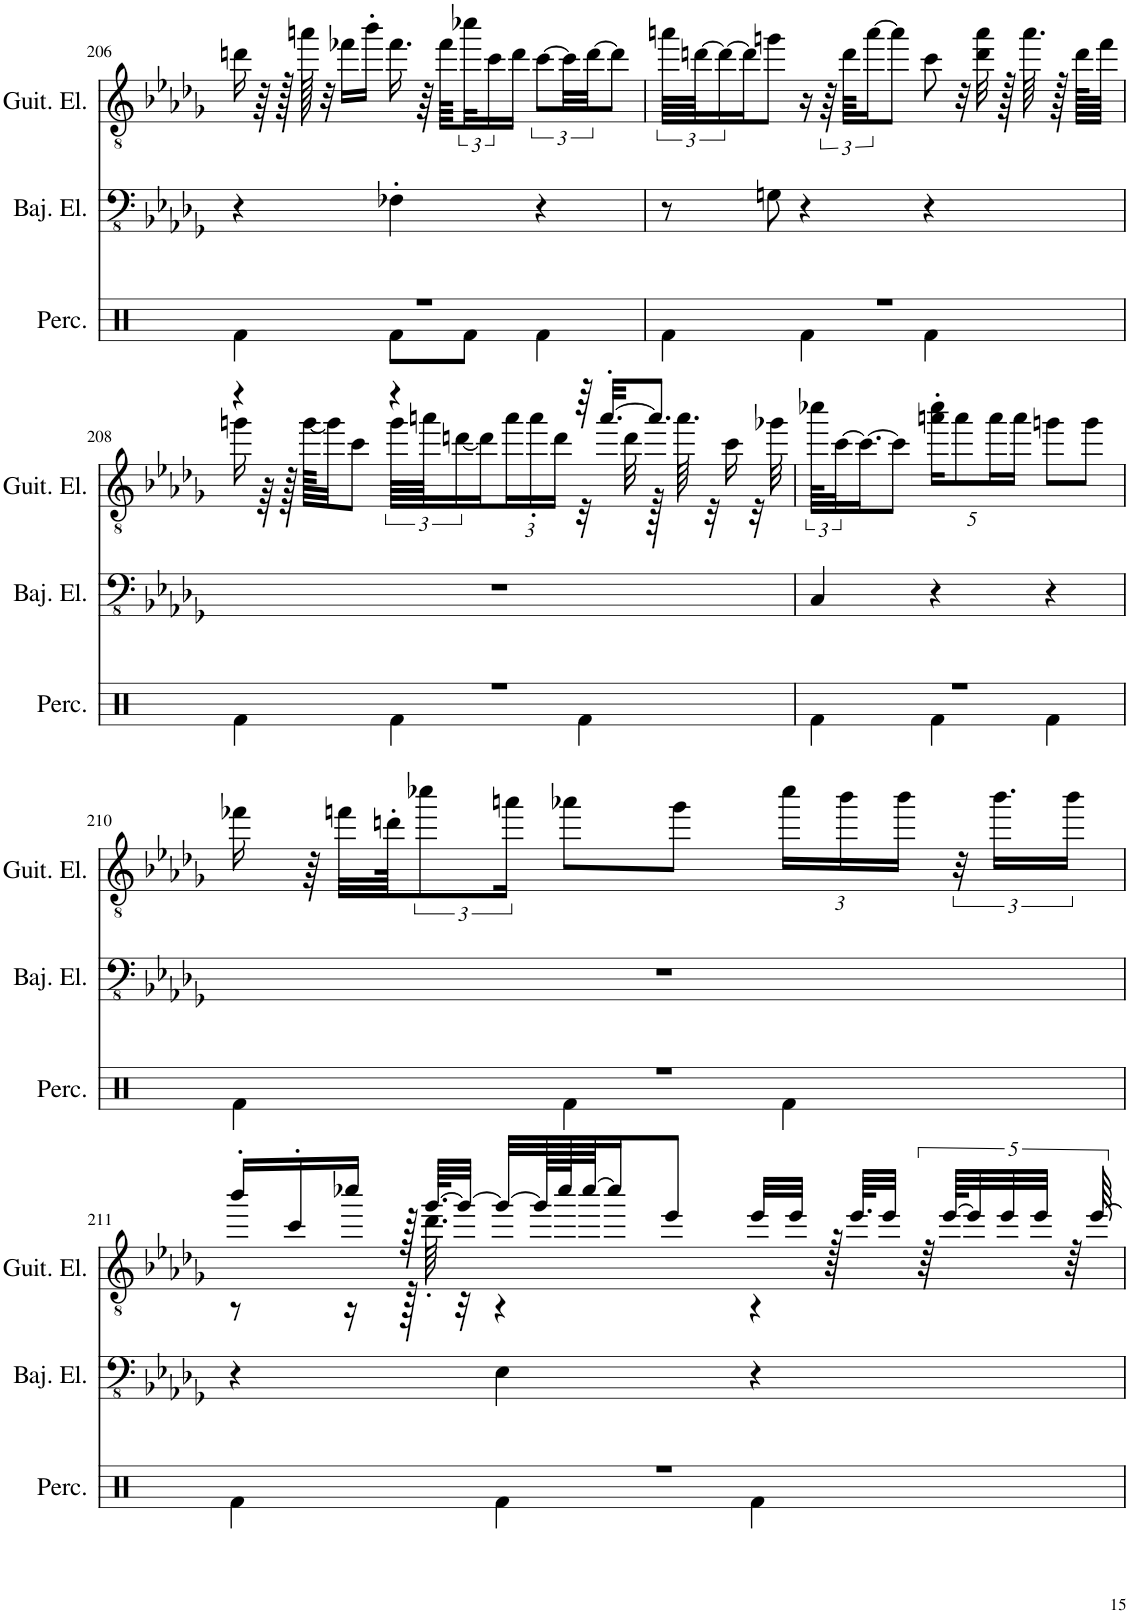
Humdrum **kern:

**kern	**kern	**kern
*part3	*part2	*part1
*staff3	*staff2	*staff1
*I"Set de percusión	*I"Bajo eléctrico	*I"Guitarra eléctrica
*I'Perc.	*I'Baj. El.	*I'Guit. El.
!!LO:PB:g=z
*clefX	*clefFv4	*clefGv2
*k[]	*k[b-e-a-d-g-]	*k[b-e-a-d-g-]
*M3/4	*M3/4	*M3/4
=206	=206	=206
*^	*	*
2.r	4Rf\	4r	16ddn\
.	.	.	64r
.	.	.	128r
.	.	.	128aan\
.	.	.	32r
.	.	.	16ff-X\LL
.	.	.	16bb-'\JJ
.	8Rf\L	4FF-X'\	16.ff-\
.	.	.	64r
.	.	.	64ff-\KLLL
.	8Rf\J	.	48ccc-X\J
.	.	.	24cc\
.	.	.	16dd\JJ
.	4Rf\	4r	[12cc\L
.	.	.	48cc\LL]
.	.	.	[48dd\JJ
.	.	.	8dd\J]
=207	=207	=207	=207
2.r	4Rf\	8r	96aan\LLLL
.	.	.	[96ddn\JJ
.	.	.	24dd\_
.	.	.	16dd\J]
.	.	8GGn\	8ggn\J
.	4Rf\	4r	16r
.	.	.	96r
.	.	.	96dd\KKLL
.	.	.	[24aa\J
.	.	.	8aa\J]
.	4Rf\	4r	8cc\
.	.	.	32r
.	.	.	32dd\ 32aa\
.	.	.	128r
.	.	.	64.aa\
.	.	.	128r
.	.	.	128dd\KLLLL
.	.	.	64ff\JJJJ
!!LO:LB:g=z
=208	=208	=208	=208
*	*	*	*^
2.r	4Rf\	2.r	4r	16ggn\
.	.	.	.	64r
.	.	.	.	128r
.	.	.	.	[128gg\KKLLL
.	.	.	.	32gg\JJ]
.	.	.	.	8cc\J
.	4Rf\	.	4r	96gg\LLLL
.	.	.	.	96aan\JJ
.	.	.	.	[24ddn\
.	.	.	.	16dd\]
*	*	*	*	*Xbrackettup
.	.	.	.	24aa\
.	.	.	.	24aa'\
.	.	.	.	24dd\JJ
.	4Rf\	.	64r	32r
.	.	.	[32.aa'/KKL	.
.	.	.	.	32dd\
.	.	.	8.aa/J]	128r
.	.	.	.	64.aa\
.	.	.	.	32r
.	.	.	.	16cc\
.	.	.	.	32r
.	.	.	.	32gg-X\
*	*	*	*v	*v
=209	=209	=209	=209
*	*	*	*brackettup
2.r	4Rf\	4CC/	96ccc-X\KLLL
.	.	.	[48cc\J
.	.	.	16.cc\J_
.	.	.	8cc\J]
*	*	*	*Xbrackettup
.	4Rf\	4r	20aan\' 20ccc-\'KL
.	.	.	10aa\
.	.	.	20aa\L
.	.	.	20aa\JJ
.	4Rf\	4r	8ggn\L
.	.	.	8gg\J
!!LO:LB:g=z
=210	=210	=210	=210
2.r	4Rf\	2.r	16ff-X\
.	.	.	64r
.	.	.	32ffn\LLL
.	.	.	64ddn'\JJK
*	*	*	*brackettup
.	.	.	12ccc-X\
.	.	.	24aan\Jk
.	4Rf\	.	8aa-X\L
.	.	.	8gg-\J
*	*	*	*Xbrackettup
.	4Rf\	.	24ccc-\LL
.	.	.	24bb-\
.	.	.	24bb-\JJ
*	*	*	*brackettup
.	.	.	48r
.	.	.	24.bb-\LL
.	.	.	24bb-\JJ
!!LO:LB:g=z
=211	=211	=211	=211
*	*	*	*^
2.r	4Rf\	4r	16bb-'/LL	8r
.	.	.	16cc'/	.
.	.	.	16ccc-X/JJ	16r
.	.	.	128r	128r
.	.	.	[64.gg-/KLLL	64.dd-'\
.	.	.	32gg-/JJJ_	32r
.	4Rf\	4EE-\	32gg-/LLL_	4r
.	.	.	128gg-/LL]	.
.	.	.	128ccc-/J	.
.	.	.	[64ccc-/JJ	.
.	.	.	16ccc-/J]	.
.	.	.	8ee-/J	.
.	4Rf\	4r	32ee-/LLL	4r
.	.	.	32ee-/JJJ	.
.	.	.	128r	.
.	.	.	64.ee-/KLLL	.
.	.	.	32ee-/JJJ	.
.	.	.	80r	.
.	.	.	[80ee-/KLLL	.
.	.	.	40ee-/]	.
.	.	.	40ee-/	.
.	.	.	40ee-/JJJ	.
.	.	.	80r	.
.	.	.	[80ee-/	.
*v	*v	*	*v	*v
=	=	=
*-	*-	*-
